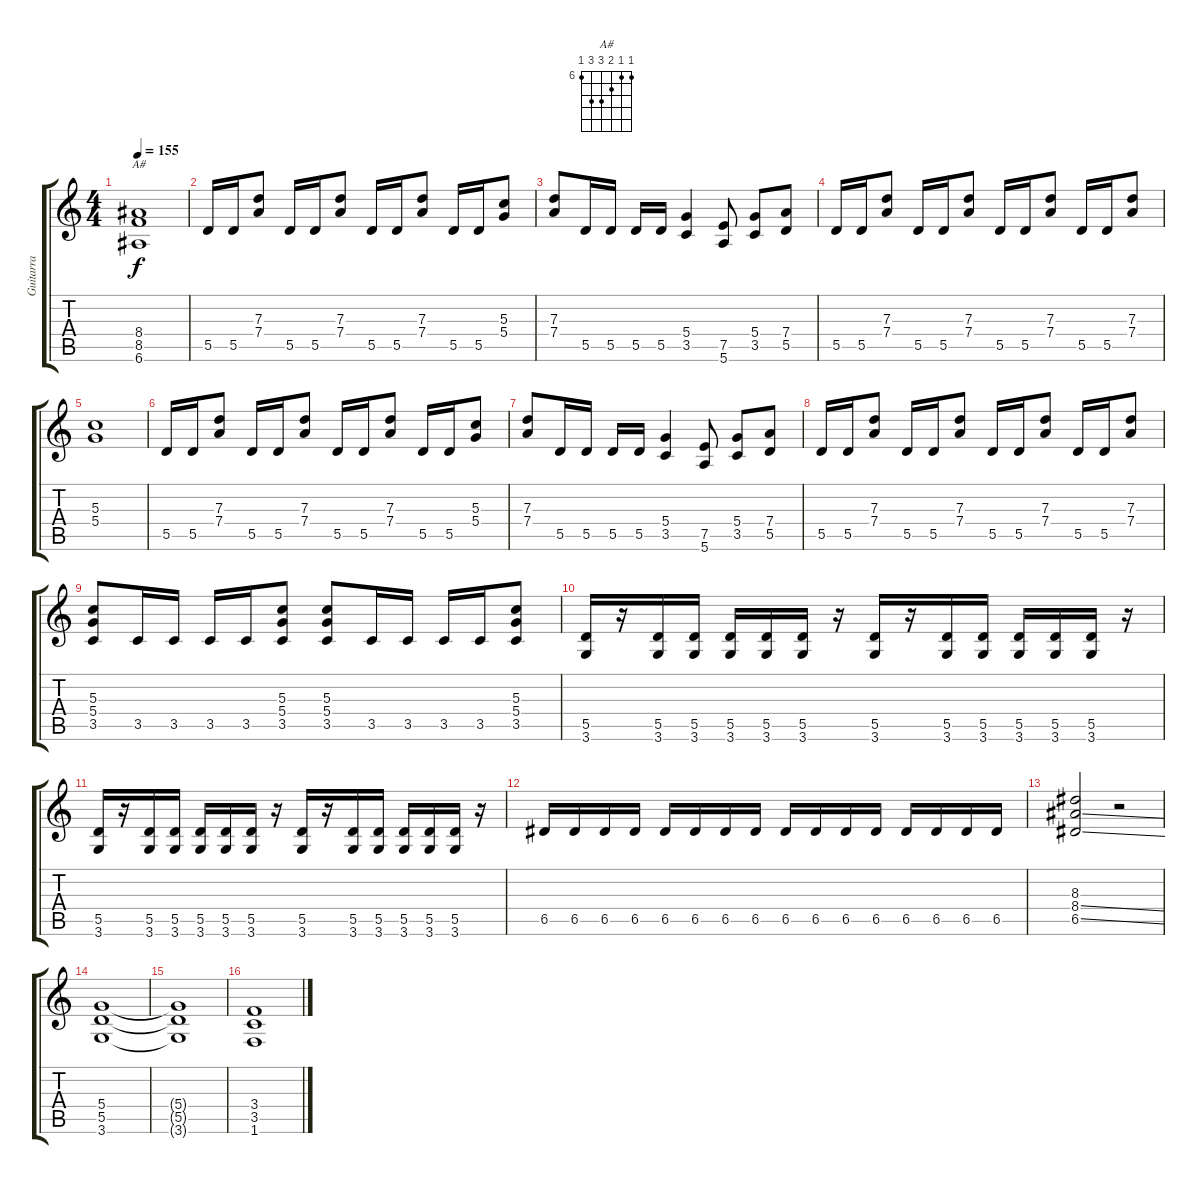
\track ("Guitarra" "Guitarra") {instrument overdrivenguitar}
\staff {score tabs}
\tuning (E4 B3 G3 D3 A2 E2) {hide}
\chord ("A#" 6 6 7 8 8 6) {firstfret 6}
\ts (4 4)
\tempo 155
\clef g2
\ks c
(8.4 8.5 6.6).1{ch "A#" dy f} |
5.5.16 5.5.16 (7.3 7.4).8 5.5.16 5.5.16 (7.3 7.4).8 5.5.16 5.5.16 (7.3 7.4).8 5.5.16 5.5.16 (5.3 5.4).8 |
(7.3 7.4).8 5.5.16 5.5.16 5.5.16 5.5.16 (5.4 3.5).4 (7.5 5.6).8 (5.4 3.5).8 (7.4 5.5).8 |
5.5.16 5.5.16 (7.3 7.4).8 5.5.16 5.5.16 (7.3 7.4).8 5.5.16 5.5.16 (7.3 7.4).8 5.5.16 5.5.16 (7.3 7.4).8 |
(5.3 5.4).1 |
5.5.16 5.5.16 (7.3 7.4).8 5.5.16 5.5.16 (7.3 7.4).8 5.5.16 5.5.16 (7.3 7.4).8 5.5.16 5.5.16 (5.3 5.4).8 |
(7.3 7.4).8 5.5.16 5.5.16 5.5.16 5.5.16 (5.4 3.5).4 (7.5 5.6).8 (5.4 3.5).8 (7.4 5.5).8 |
5.5.16 5.5.16 (7.3 7.4).8 5.5.16 5.5.16 (7.3 7.4).8 5.5.16 5.5.16 (7.3 7.4).8 5.5.16 5.5.16 (7.3 7.4).8 |
(5.3 5.4 3.5).8 3.5.16 3.5.16 3.5.16 3.5.16 (5.3 5.4 3.5).8 (5.3 5.4 3.5).8 3.5.16 3.5.16 3.5.16 3.5.16 (5.3 5.4 3.5).8 |
(5.5 3.6).16 r.16 (5.5 3.6).16 (5.5 3.6).16 (5.5 3.6).16 (5.5 3.6).16 (5.5 3.6).16 r.16 (5.5 3.6).16 r.16 (5.5 3.6).16 (5.5 3.6).16 (5.5 3.6).16 (5.5 3.6).16 (5.5 3.6).16 r.16 |
(5.5 3.6).16 r.16 (5.5 3.6).16 (5.5 3.6).16 (5.5 3.6).16 (5.5 3.6).16 (5.5 3.6).16 r.16 (5.5 3.6).16 r.16 (5.5 3.6).16 (5.5 3.6).16 (5.5 3.6).16 (5.5 3.6).16 (5.5 3.6).16 r.16 |
6.5.16 6.5.16 6.5.16 6.5.16 6.5.16 6.5.16 6.5.16 6.5.16 6.5.16 6.5.16 6.5.16 6.5.16 6.5.16 6.5.16 6.5.16 6.5.16 |
(8.3 8.4{ss} 6.5{ss}).2 r.2 |
(5.4 5.5 3.6).1 |
(5.4{t} 5.5{t} 3.6{t}).1 |
(3.4 3.5 1.6).1
